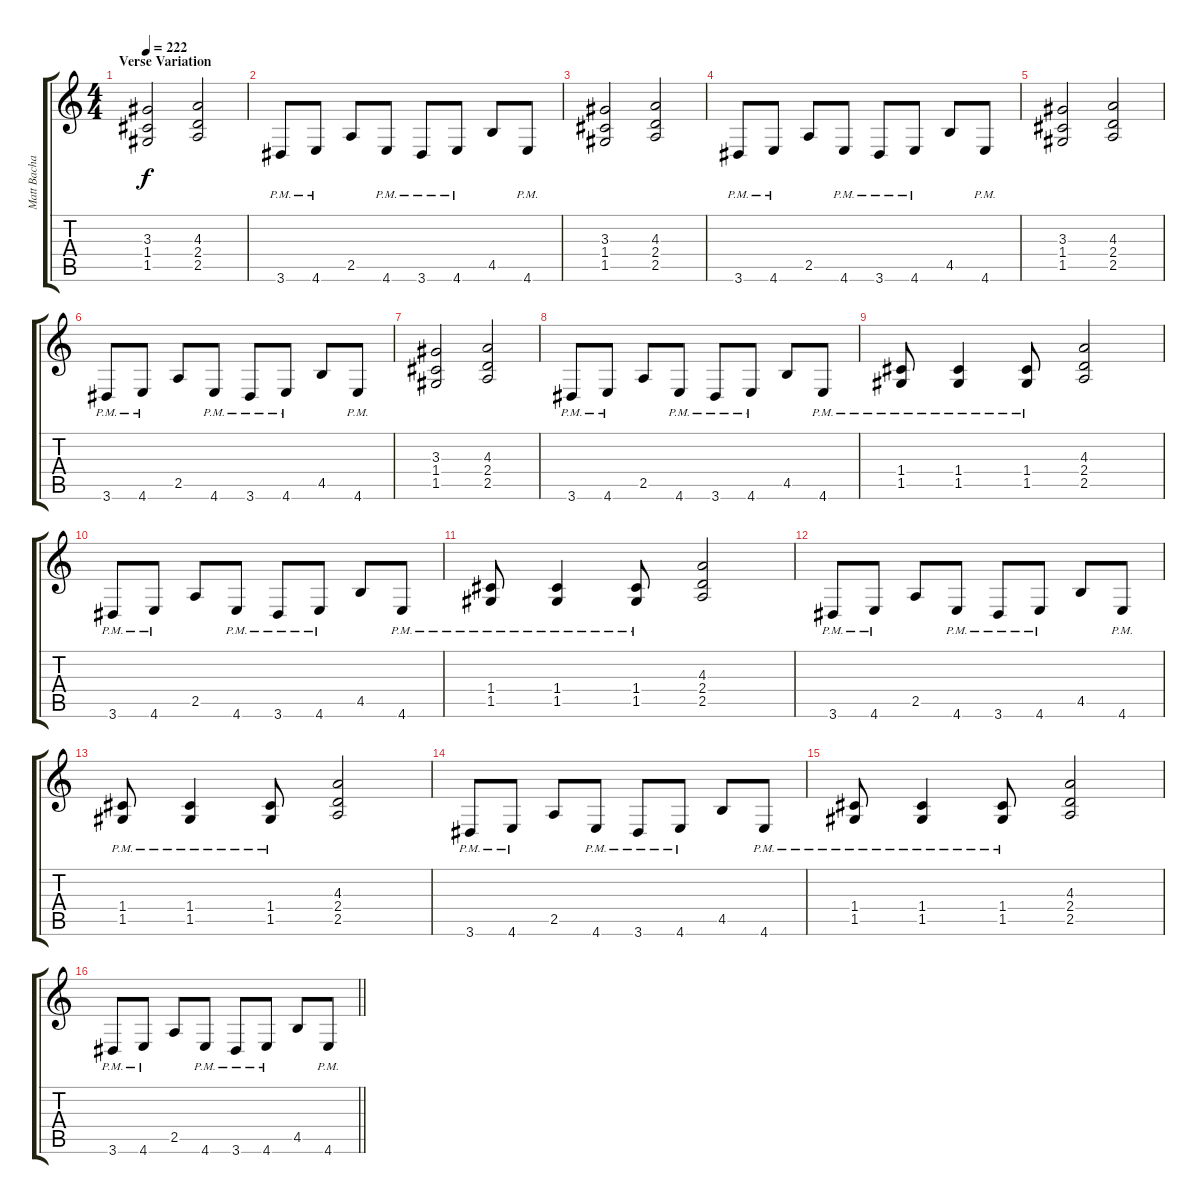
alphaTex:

\track ("Matt Bachand" "Matt Bacha") {instrument distortionguitar}
\staff {score tabs}
\tuning (D4 A3 F3 C3 G2 C2) {hide}
\ts (4 4)
\section ("" "Verse Variation")
\tempo 222
\clef g2
\ks c
(3.3 1.4 1.5).2{dy f} (4.3 2.4 2.5).2 |
3.6{pm}.8 4.6{pm}.8 2.5.8 4.6{pm}.8 3.6{pm}.8 4.6{pm}.8 4.5.8 4.6{pm}.8 |
(3.3 1.4 1.5).2 (4.3 2.4 2.5).2 |
3.6{pm}.8 4.6{pm}.8 2.5.8 4.6{pm}.8 3.6{pm}.8 4.6{pm}.8 4.5.8 4.6{pm}.8 |
(3.3 1.4 1.5).2 (4.3 2.4 2.5).2 |
3.6{pm}.8 4.6{pm}.8 2.5.8 4.6{pm}.8 3.6{pm}.8 4.6{pm}.8 4.5.8 4.6{pm}.8 |
(3.3 1.4 1.5).2 (4.3 2.4 2.5).2 |
3.6{pm}.8 4.6{pm}.8 2.5.8 4.6{pm}.8 3.6{pm}.8 4.6{pm}.8 4.5.8 4.6{pm}.8 |
(1.4{pm} 1.5{pm}).8 (1.4{pm} 1.5{pm}).4 (1.4{pm} 1.5{pm}).8 (4.3 2.4 2.5).2 |
3.6{pm}.8 4.6{pm}.8 2.5.8 4.6{pm}.8 3.6{pm}.8 4.6{pm}.8 4.5.8 4.6{pm}.8 |
(1.4{pm} 1.5{pm}).8 (1.4{pm} 1.5{pm}).4 (1.4{pm} 1.5{pm}).8 (4.3 2.4 2.5).2 |
3.6{pm}.8 4.6{pm}.8 2.5.8 4.6{pm}.8 3.6{pm}.8 4.6{pm}.8 4.5.8 4.6{pm}.8 |
(1.4{pm} 1.5{pm}).8 (1.4{pm} 1.5{pm}).4 (1.4{pm} 1.5{pm}).8 (4.3 2.4 2.5).2 |
3.6{pm}.8 4.6{pm}.8 2.5.8 4.6{pm}.8 3.6{pm}.8 4.6{pm}.8 4.5.8 4.6{pm}.8 |
(1.4{pm} 1.5{pm}).8 (1.4{pm} 1.5{pm}).4 (1.4{pm} 1.5{pm}).8 (4.3 2.4 2.5).2 |
\barLineRight lightlight
3.6{pm}.8 4.6{pm}.8 2.5.8 4.6{pm}.8 3.6{pm}.8 4.6{pm}.8 4.5.8 4.6{pm}.8
